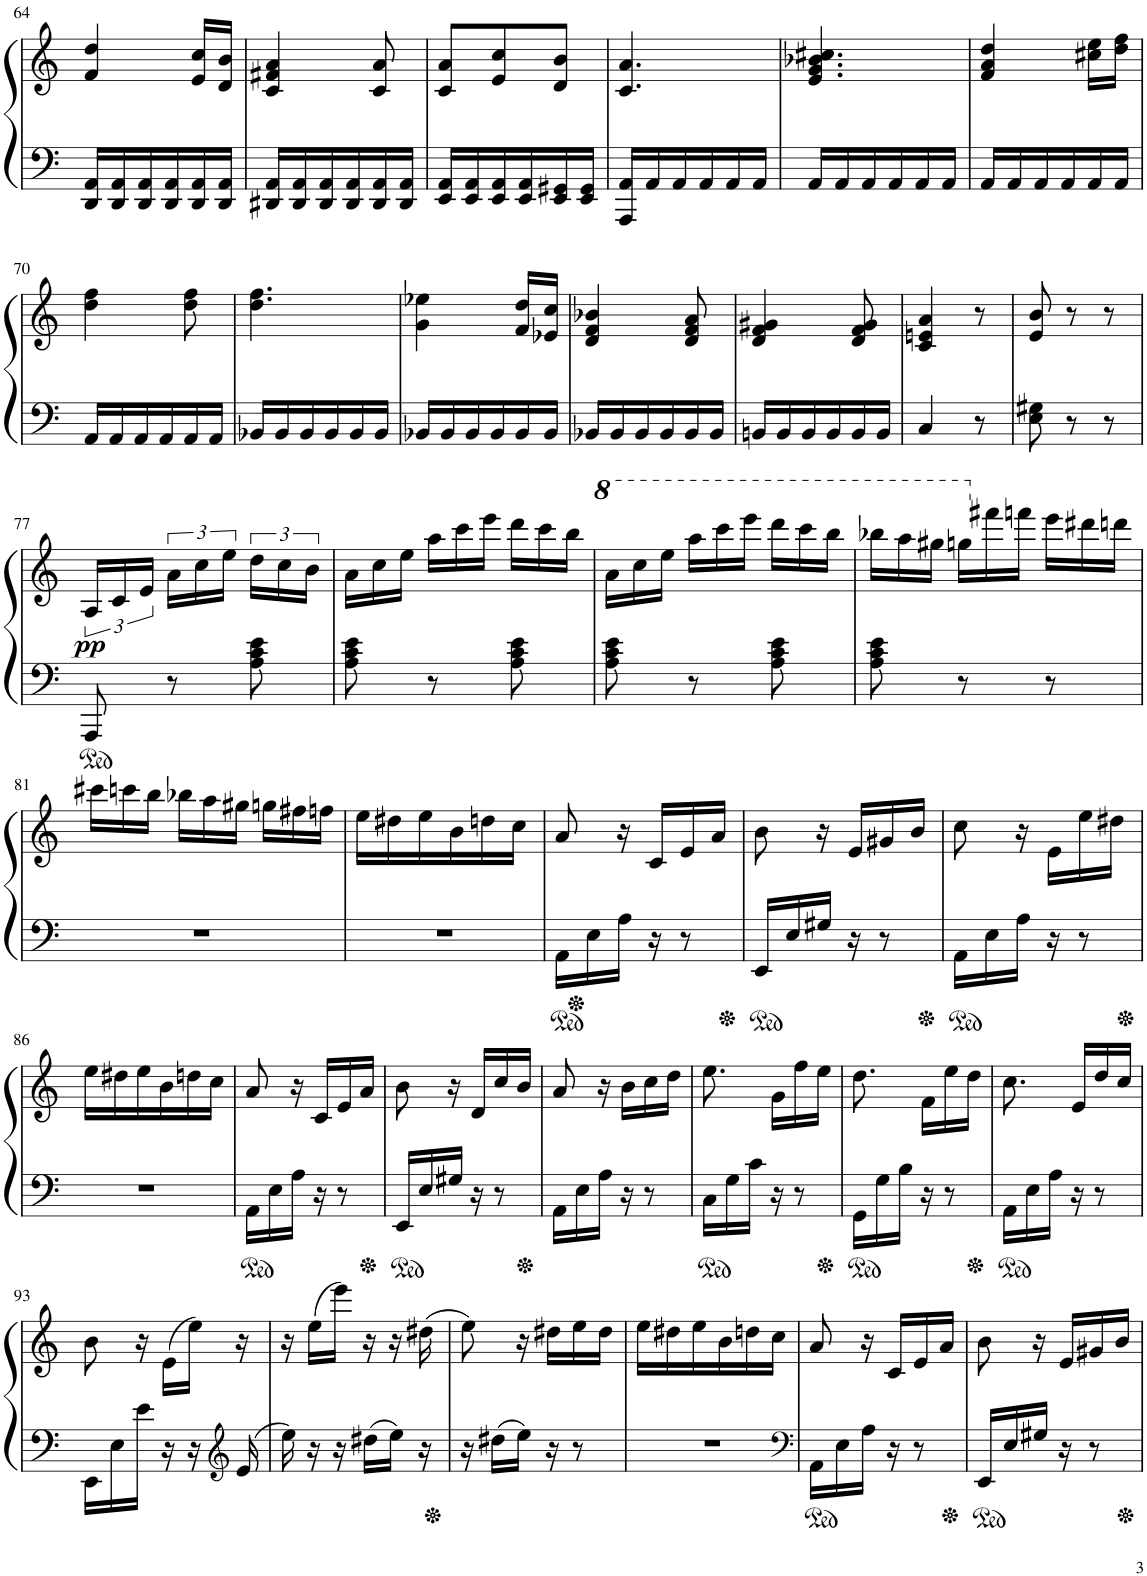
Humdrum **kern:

**kern	**kern	**dynam
*part1	*part1	*part1
*staff2	*staff1	*staff1/2
*I"Piano	*	*
*I'Pno.	*	*
!!LO:PB:g=z
*clefF4	*clefG2	*
*k[]	*k[]	*
*M3/8	*M3/8	*
=64	=64	=64
16DD/ 16AA/LL	4f/ 4dd/	.
16DD/ 16AA/	.	.
16DD/ 16AA/	.	.
16DD/ 16AA/	.	.
16DD/ 16AA/	16e/ 16cc/LL	.
16DD/ 16AA/JJ	16d/ 16b/JJ	.
=65	=65	=65
16DD#X/ 16AA/LL	4c/ 4f#X/ 4a/	.
16DD#/ 16AA/	.	.
16DD#/ 16AA/	.	.
16DD#/ 16AA/	.	.
16DD#/ 16AA/	8c/ 8a/	.
16DD#/ 16AA/JJ	.	.
=66	=66	=66
16EE/ 16AA/LL	8c/ 8a/L	.
16EE/ 16AA/	.	.
16EE/ 16AA/	8e/ 8cc/	.
16EE/ 16AA/	.	.
16EE/ 16GG#X/	8d/ 8b/J	.
16EE/ 16GG#/JJ	.	.
=67	=67	=67
16AAA/ 16AA/LL	4.c/ 4.a/	.
16AA/	.	.
16AA/	.	.
16AA/	.	.
16AA/	.	.
16AA/JJ	.	.
=68	=68	=68
16AA/LL	4.e/ 4.g/ 4.b-X/ 4.cc#X/	.
16AA/	.	.
16AA/	.	.
16AA/	.	.
16AA/	.	.
16AA/JJ	.	.
=69	=69	=69
16AA/LL	4f/ 4a/ 4dd/	.
16AA/	.	.
16AA/	.	.
16AA/	.	.
16AA/	16cc#X\ 16ee\LL	.
16AA/JJ	16dd\ 16ff\JJ	.
!!LO:LB:g=z
=70	=70	=70
16AA/LL	4dd\ 4ff\	.
16AA/	.	.
16AA/	.	.
16AA/	.	.
16AA/	8dd\ 8ff\	.
16AA/JJ	.	.
=71	=71	=71
16BB-X/LL	4.dd\ 4.ff\	.
16BB-/	.	.
16BB-/	.	.
16BB-/	.	.
16BB-/	.	.
16BB-/JJ	.	.
=72	=72	=72
16BB-X/LL	4g\ 4ee-X\	.
16BB-/	.	.
16BB-/	.	.
16BB-/	.	.
16BB-/	16f/ 16dd/LL	.
16BB-/JJ	16e-X/ 16cc/JJ	.
=73	=73	=73
16BB-X/LL	4d/ 4f/ 4b-X/	.
16BB-/	.	.
16BB-/	.	.
16BB-/	.	.
16BB-/	8d/ 8f/ 8a/	.
16BB-/JJ	.	.
=74	=74	=74
16BBn/LL	4d/ 4f/ 4g#X/	.
16BB/	.	.
16BB/	.	.
16BB/	.	.
16BB/	8d/ 8f/ 8g#/	.
16BB/JJ	.	.
=75	=75	=75
4C/	4c/ 4en/ 4a/	.
8r	8r	.
=76	=76	=76
8E\ 8G#X\	8e/ 8b/	.
8r	8r	.
8r	8r	.
!!LO:LB:g=z
=77	=77	=77
!	!	!LO:DY:b
8AAA/	24A/LL	pp
.	24c/	.
.	24e/JJ	.
8r	24a\LL	.
.	24cc\	.
.	24ee\JJ	.
8A\ 8c\ 8e\	24dd\LL	.
.	24cc\	.
.	24b\JJ	.
=78	=78	=78
*	*Xtuplet	*
8A\ 8c\ 8e\	24a\LL	.
.	24cc\	.
.	24ee\JJ	.
8r	24aa\LL	.
.	24ccc\	.
.	24eee\JJ	.
8A\ 8c\ 8e\	24ddd\LL	.
.	24ccc\	.
.	24bb\JJ	.
=79	=79	=79
*	*8va	*
8A\ 8c\ 8e\	24aa\LL	.
.	24ccc\	.
.	24eee\JJ	.
8r	24aaa\LL	.
.	24cccc\	.
.	24eeee\JJ	.
8A\ 8c\ 8e\	24dddd\LL	.
.	24cccc\	.
.	24bbb\JJ	.
=80	=80	=80
8A\ 8c\ 8e\	24bbb-X\LL	.
.	24aaa\	.
.	24ggg#X\JJ	.
8r	24gggn\LL	.
*	*X8va	*
.	24fff#X\	.
.	24fffn\JJ	.
8r	24eee\LL	.
.	24ddd#X\	.
.	24dddn\JJ	.
!!LO:LB:g=z
=81	=81	=81
4.r	24ccc#X\LL	.
.	24cccn\	.
.	24bb\JJ	.
.	24bb-X\LL	.
.	24aa\	.
.	24gg#X\JJ	.
.	24ggn\LL	.
.	24ff#X\	.
.	24ffn\JJ	.
=82	=82	=82
4.r	16ee\LL	.
.	16dd#X\	.
.	16ee\	.
.	16b\	.
.	16ddn\	.
.	16cc\JJ	.
=83	=83	=83
16AA\LL	8a/	.
16E\	.	.
16A\JJ	16r	.
16r	16c/LL	.
8r	16e/	.
.	16a/JJ	.
=84	=84	=84
16EE/LL	8b\	.
16E/	.	.
16G#X/JJ	16r	.
16r	16e/LL	.
8r	16g#X/	.
.	16b/JJ	.
=85	=85	=85
16AA\LL	8cc\	.
16E\	.	.
16A\JJ	16r	.
16r	16e\LL	.
8r	16ee\	.
.	16dd#X\JJ	.
!!LO:LB:g=z
=86	=86	=86
4.r	16ee\LL	.
.	16dd#X\	.
.	16ee\	.
.	16b\	.
.	16ddn\	.
.	16cc\JJ	.
=87	=87	=87
16AA\LL	8a/	.
16E\	.	.
16A\JJ	16r	.
16r	16c/LL	.
8r	16e/	.
.	16a/JJ	.
=88	=88	=88
16EE/LL	8b\	.
16E/	.	.
16G#X/JJ	16r	.
16r	16d/LL	.
8r	16cc/	.
.	16b/JJ	.
=89	=89	=89
16AA\LL	8a/	.
16E\	.	.
16A\JJ	16r	.
16r	16b\LL	.
8r	16cc\	.
.	16dd\JJ	.
=90	=90	=90
16C\LL	8.ee\	.
16G\	.	.
16c\JJ	.	.
16r	16g\LL	.
8r	16ff\	.
.	16ee\JJ	.
=91	=91	=91
16GG\LL	8.dd\	.
16G\	.	.
16B\JJ	.	.
16r	16f\LL	.
8r	16ee\	.
.	16dd\JJ	.
=92	=92	=92
16AA\LL	8.cc\	.
16E\	.	.
16A\JJ	.	.
16r	16e/LL	.
8r	16dd/	.
.	16cc/JJ	.
!!LO:LB:g=z
=93	=93	=93
16EE\LL	8b\	.
16E\	.	.
16e\JJ	16r	.
16r	(16e\LL	.
16r	16ee\JJ)	.
*clefG2	*	*
16e/	16r	.
=94	=94	=94
16ee\	16r	.
16r	(16ee\LL	.
16r	16eee\JJ)	.
16dd#X\LL	16r	.
16ee\JJ	16r	.
16r	(16dd#X\	.
=95	=95	=95
16r	8ee\)	.
16dd#X\LL	.	.
16ee\JJ	16r	.
16r	16dd#X\LL	.
8r	16ee\	.
.	16dd#\JJ	.
=96	=96	=96
4.r	16ee\LL	.
.	16dd#X\	.
.	16ee\	.
.	16b\	.
.	16ddn\	.
.	16cc\JJ	.
=97	=97	=97
*clefF4	*	*
16AA\LL	8a/	.
16E\	.	.
16A\JJ	16r	.
16r	16c/LL	.
8r	16e/	.
.	16a/JJ	.
=98	=98	=98
16EE/LL	8b\	.
16E/	.	.
16G#X/JJ	16r	.
16r	16e/LL	.
8r	16g#X/	.
.	16b/JJ	.
=	=	=
*-	*-	*-
